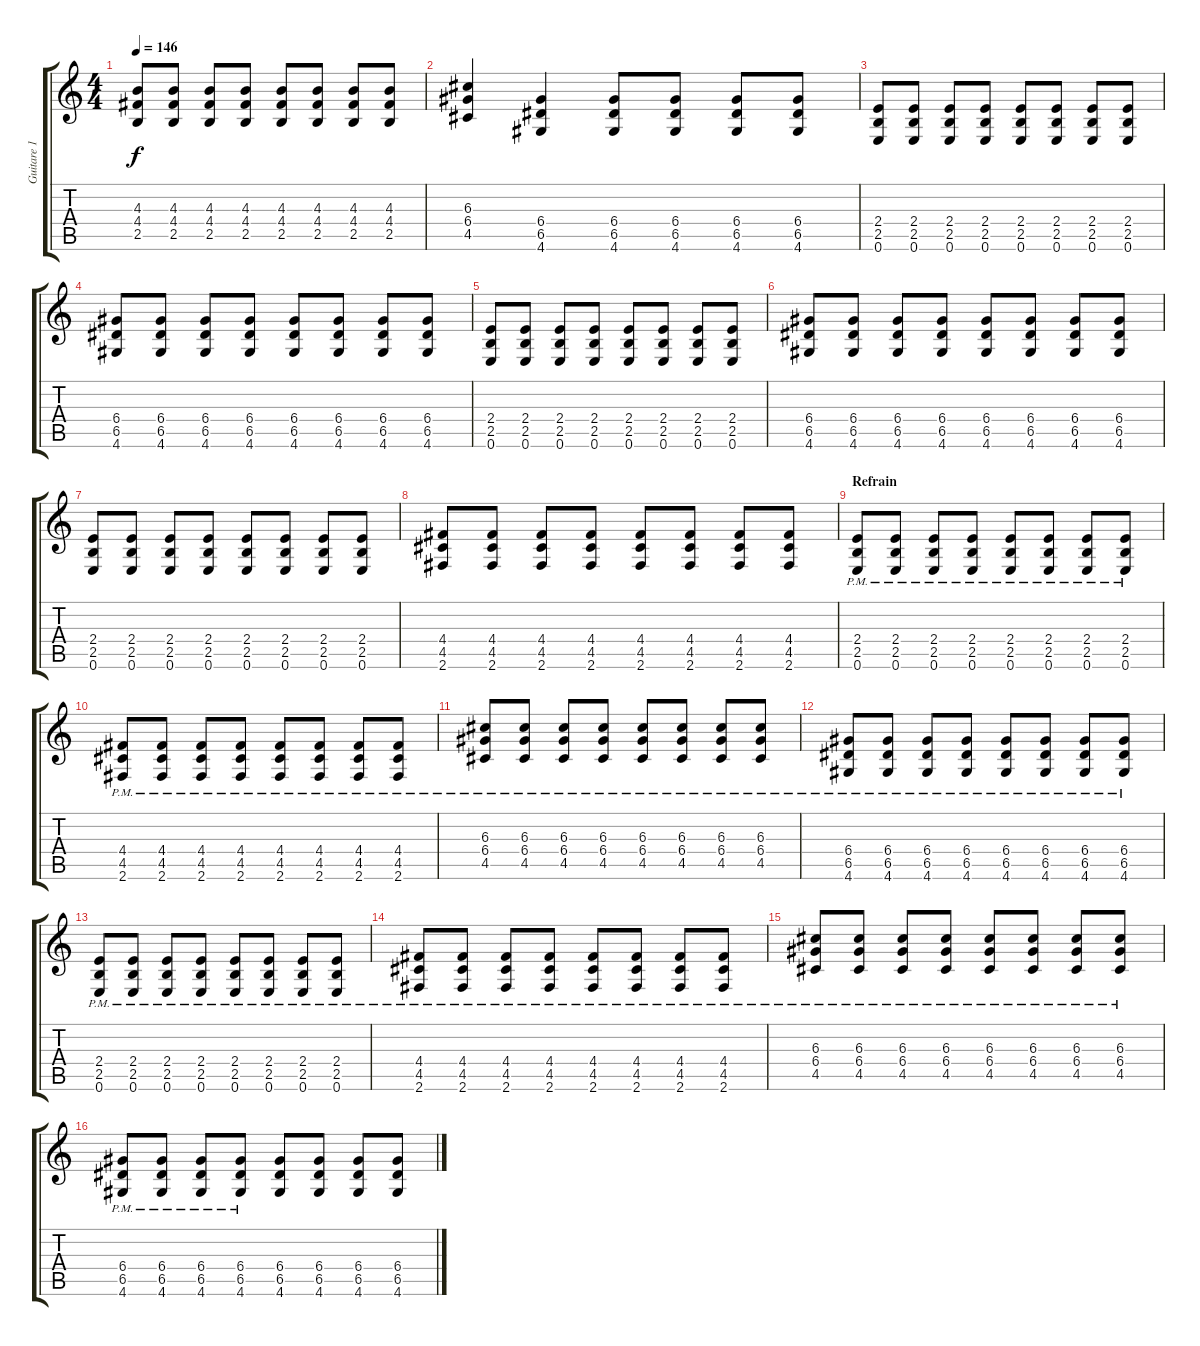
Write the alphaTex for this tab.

\track ("Guitare 1" "Guitare 1") {instrument distortionguitar}
\staff {score tabs}
\tuning (E4 B3 G3 D3 A2 E2) {hide}
\ts (4 4)
\tempo 146
\clef g2
\ks c
(4.3 4.4 2.5).8{dy f} (4.3 4.4 2.5).8 (4.3 4.4 2.5).8 (4.3 4.4 2.5).8 (4.3 4.4 2.5).8 (4.3 4.4 2.5).8 (4.3 4.4 2.5).8 (4.3 4.4 2.5).8 |
(6.3 6.4 4.5).4 (6.4 6.5 4.6).4 (6.4 6.5 4.6).8 (6.4 6.5 4.6).8 (6.4 6.5 4.6).8 (6.4 6.5 4.6).8 |
(2.4 2.5 0.6).8 (2.4 2.5 0.6).8 (2.4 2.5 0.6).8 (2.4 2.5 0.6).8 (2.4 2.5 0.6).8 (2.4 2.5 0.6).8 (2.4 2.5 0.6).8 (2.4 2.5 0.6).8 |
(6.4 6.5 4.6).8 (6.4 6.5 4.6).8 (6.4 6.5 4.6).8 (6.4 6.5 4.6).8 (6.4 6.5 4.6).8 (6.4 6.5 4.6).8 (6.4 6.5 4.6).8 (6.4 6.5 4.6).8 |
(2.4 2.5 0.6).8 (2.4 2.5 0.6).8 (2.4 2.5 0.6).8 (2.4 2.5 0.6).8 (2.4 2.5 0.6).8 (2.4 2.5 0.6).8 (2.4 2.5 0.6).8 (2.4 2.5 0.6).8 |
(6.4 6.5 4.6).8 (6.4 6.5 4.6).8 (6.4 6.5 4.6).8 (6.4 6.5 4.6).8 (6.4 6.5 4.6).8 (6.4 6.5 4.6).8 (6.4 6.5 4.6).8 (6.4 6.5 4.6).8 |
(2.4 2.5 0.6).8 (2.4 2.5 0.6).8 (2.4 2.5 0.6).8 (2.4 2.5 0.6).8 (2.4 2.5 0.6).8 (2.4 2.5 0.6).8 (2.4 2.5 0.6).8 (2.4 2.5 0.6).8 |
(4.4 4.5 2.6).8 (4.4 4.5 2.6).8 (4.4 4.5 2.6).8 (4.4 4.5 2.6).8 (4.4 4.5 2.6).8 (4.4 4.5 2.6).8 (4.4 4.5 2.6).8 (4.4 4.5 2.6).8 |
\section ("" "Refrain")
(2.4{pm} 2.5{pm} 0.6{pm}).8{balance 8} (2.4{pm} 2.5{pm} 0.6{pm}).8 (2.4{pm} 2.5{pm} 0.6{pm}).8 (2.4{pm} 2.5{pm} 0.6{pm}).8 (2.4{pm} 2.5{pm} 0.6{pm}).8 (2.4{pm} 2.5{pm} 0.6{pm}).8 (2.4{pm} 2.5{pm} 0.6{pm}).8 (2.4{pm} 2.5{pm} 0.6{pm}).8 |
(4.4{pm} 4.5{pm} 2.6{pm}).8 (4.4{pm} 4.5{pm} 2.6{pm}).8 (4.4{pm} 4.5{pm} 2.6{pm}).8 (4.4{pm} 4.5{pm} 2.6{pm}).8 (4.4{pm} 4.5{pm} 2.6{pm}).8 (4.4{pm} 4.5{pm} 2.6{pm}).8 (4.4{pm} 4.5{pm} 2.6{pm}).8 (4.4{pm} 4.5{pm} 2.6{pm}).8 |
(6.3{pm} 6.4{pm} 4.5{pm}).8 (6.3{pm} 6.4{pm} 4.5{pm}).8 (6.3{pm} 6.4{pm} 4.5{pm}).8 (6.3{pm} 6.4{pm} 4.5{pm}).8 (6.3{pm} 6.4{pm} 4.5{pm}).8 (6.3{pm} 6.4{pm} 4.5{pm}).8 (6.3{pm} 6.4{pm} 4.5{pm}).8 (6.3{pm} 6.4{pm} 4.5{pm}).8 |
(6.4{pm} 6.5{pm} 4.6{pm}).8 (6.4{pm} 6.5{pm} 4.6{pm}).8 (6.4{pm} 6.5{pm} 4.6{pm}).8 (6.4{pm} 6.5{pm} 4.6{pm}).8 (6.4{pm} 6.5{pm} 4.6{pm}).8 (6.4{pm} 6.5{pm} 4.6{pm}).8 (6.4{pm} 6.5{pm} 4.6{pm}).8 (6.4{pm} 6.5{pm} 4.6{pm}).8 |
(2.4{pm} 2.5{pm} 0.6{pm}).8 (2.4{pm} 2.5{pm} 0.6{pm}).8 (2.4{pm} 2.5{pm} 0.6{pm}).8 (2.4{pm} 2.5{pm} 0.6{pm}).8 (2.4{pm} 2.5{pm} 0.6{pm}).8 (2.4{pm} 2.5{pm} 0.6{pm}).8 (2.4{pm} 2.5{pm} 0.6{pm}).8 (2.4{pm} 2.5{pm} 0.6{pm}).8 |
(4.4{pm} 4.5{pm} 2.6{pm}).8 (4.4{pm} 4.5{pm} 2.6{pm}).8 (4.4{pm} 4.5{pm} 2.6{pm}).8 (4.4{pm} 4.5{pm} 2.6{pm}).8 (4.4{pm} 4.5{pm} 2.6{pm}).8 (4.4{pm} 4.5{pm} 2.6{pm}).8 (4.4{pm} 4.5{pm} 2.6{pm}).8 (4.4{pm} 4.5{pm} 2.6{pm}).8 |
(6.3{pm} 6.4{pm} 4.5{pm}).8 (6.3{pm} 6.4{pm} 4.5{pm}).8 (6.3{pm} 6.4{pm} 4.5{pm}).8 (6.3{pm} 6.4{pm} 4.5{pm}).8 (6.3{pm} 6.4{pm} 4.5{pm}).8 (6.3{pm} 6.4{pm} 4.5{pm}).8 (6.3{pm} 6.4{pm} 4.5{pm}).8 (6.3{pm} 6.4{pm} 4.5{pm}).8 |
(6.4{pm} 6.5{pm} 4.6{pm}).8 (6.4{pm} 6.5{pm} 4.6{pm}).8 (6.4{pm} 6.5{pm} 4.6{pm}).8 (6.4{pm} 6.5{pm} 4.6{pm}).8 (6.4 6.5 4.6).8 (6.4 6.5 4.6).8 (6.4 6.5 4.6).8 (6.4 6.5 4.6).8
